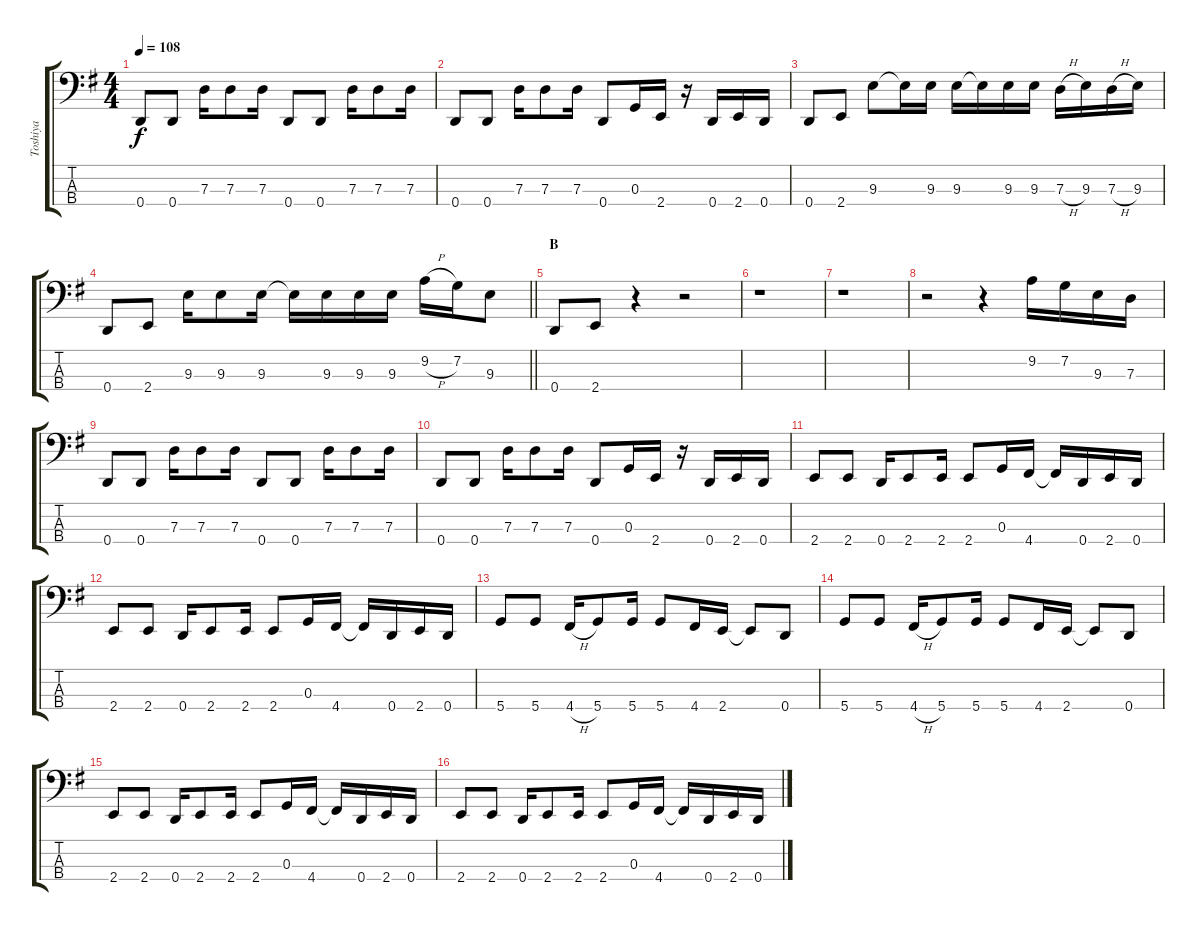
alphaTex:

\track ("Toshiya" "Toshiya") {instrument electricbasspick}
\staff {score tabs}
\tuning (F2 C2 G1 D1) {hide}
\ts (4 4)
\tempo 108
\clef f4
\ks eminor
0.4.8{dy f} 0.4.8 7.3.16 7.3.8 7.3.16 0.4.8 0.4.8 7.3.16 7.3.8 7.3.16 |
0.4.8 0.4.8 7.3.16 7.3.8 7.3.16 0.4.8 0.3.16 2.4.16 r.16 0.4.16 2.4.16 0.4.16 |
0.4.8 2.4.8 9.3.8 9.3{t}.16 9.3.16 9.3.16 9.3{t}.16 9.3.16 9.3.16 7.3{h}.16 9.3.16 7.3{h}.16 9.3.16 |
\barLineRight lightlight
0.4.8 2.4.8 9.3.16 9.3.8 9.3.16 9.3{t}.16 9.3.16 9.3.16 9.3.16 9.2{h}.16 7.2.16 9.3.8 |
\section ("" "B")
0.4.8 2.4.8 r.4 r.2 |
r.1 |
r.1 |
r.2 r.4 9.2.16 7.2.16 9.3.16 7.3.16 |
0.4.8 0.4.8 7.3.16 7.3.8 7.3.16 0.4.8 0.4.8 7.3.16 7.3.8 7.3.16 |
0.4.8 0.4.8 7.3.16 7.3.8 7.3.16 0.4.8 0.3.16 2.4.16 r.16 0.4.16 2.4.16 0.4.16 |
2.4.8 2.4.8 0.4.16 2.4.8 2.4.16 2.4.8 0.3.16 4.4.16 4.4{t}.16 0.4.16 2.4.16 0.4.16 |
2.4.8 2.4.8 0.4.16 2.4.8 2.4.16 2.4.8 0.3.16 4.4.16 4.4{t}.16 0.4.16 2.4.16 0.4.16 |
5.4.8 5.4.8 4.4{h}.16 5.4.8 5.4.16 5.4.8 4.4.16 2.4.16 2.4{t}.8 0.4.8 |
5.4.8 5.4.8 4.4{h}.16 5.4.8 5.4.16 5.4.8 4.4.16 2.4.16 2.4{t}.8 0.4.8 |
2.4.8 2.4.8 0.4.16 2.4.8 2.4.16 2.4.8 0.3.16 4.4.16 4.4{t}.16 0.4.16 2.4.16 0.4.16 |
2.4.8 2.4.8 0.4.16 2.4.8 2.4.16 2.4.8 0.3.16 4.4.16 4.4{t}.16 0.4.16 2.4.16 0.4.16
